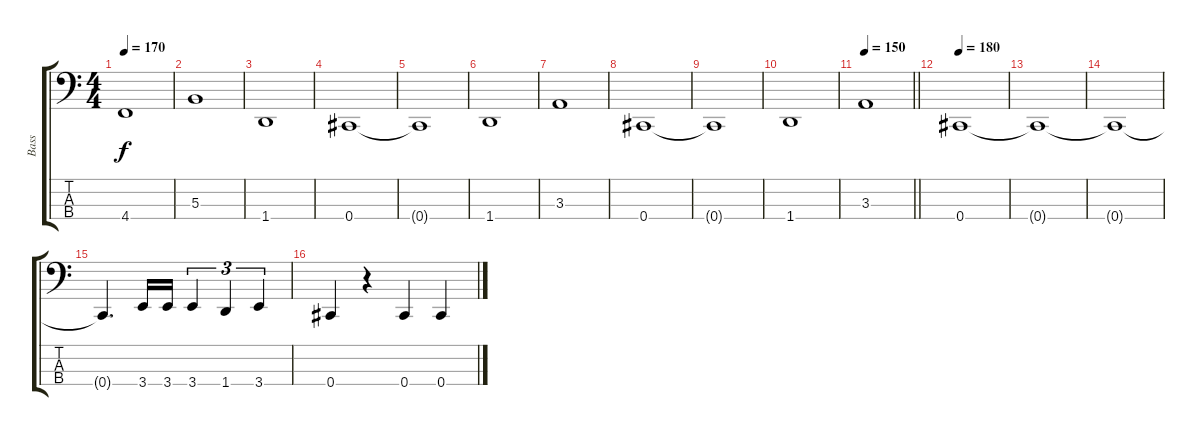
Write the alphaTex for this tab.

\track ("Bass" "Bass") {instrument electricbassfinger}
\staff {score tabs}
\tuning (E2 B1 Gb1 Db1) {hide}
\ts (4 4)
\tempo 170
\clef f4
\ks c
4.4{t}.1{dy f} |
5.3.1 |
1.4.1 |
0.4.1 |
0.4{t}.1 |
1.4.1 |
3.3.1 |
0.4.1 |
0.4{t}.1 |
1.4.1 |
\tempo 150
\barLineRight lightlight
3.3.1 |
\section ("" "")
\tempo 180
0.4.1 |
0.4{t}.1 |
0.4{t}.1 |
0.4{t}.4{d} 3.4.16 3.4.16 3.4.4{tu (3 2)} 1.4.4{tu (3 2)} 3.4.4{tu (3 2)} |
0.4.4 r.4 0.4.4 0.4.4
